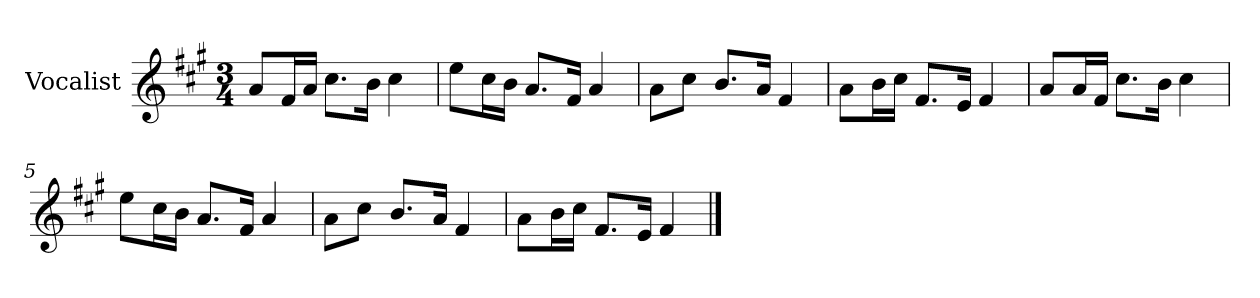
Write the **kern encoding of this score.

**kern
*part1
*staff1
*I"Vocalist
*k[f#c#g#]
*A:
*M3/4
=
8aL
16f#L
16aJJ
8.cc#L
16bJk
4cc#
=1
8eeL
16cc#L
16bJJ
8.aL
16f#Jk
4a
=2
8aL
8cc#J
8.bL
16aJk
4f#
=3
8aL
16bL
16cc#JJ
8.f#L
16eJk
4f#
=4
8aL
16aL
16f#JJ
8.cc#L
16bJk
4cc#
=5
8eeL
16cc#L
16bJJ
8.aL
16f#Jk
4a
=6
8aL
8cc#J
8.bL
16aJk
4f#
=7
8aL
16bL
16cc#JJ
8.f#L
16eJk
4f#
==
*-
